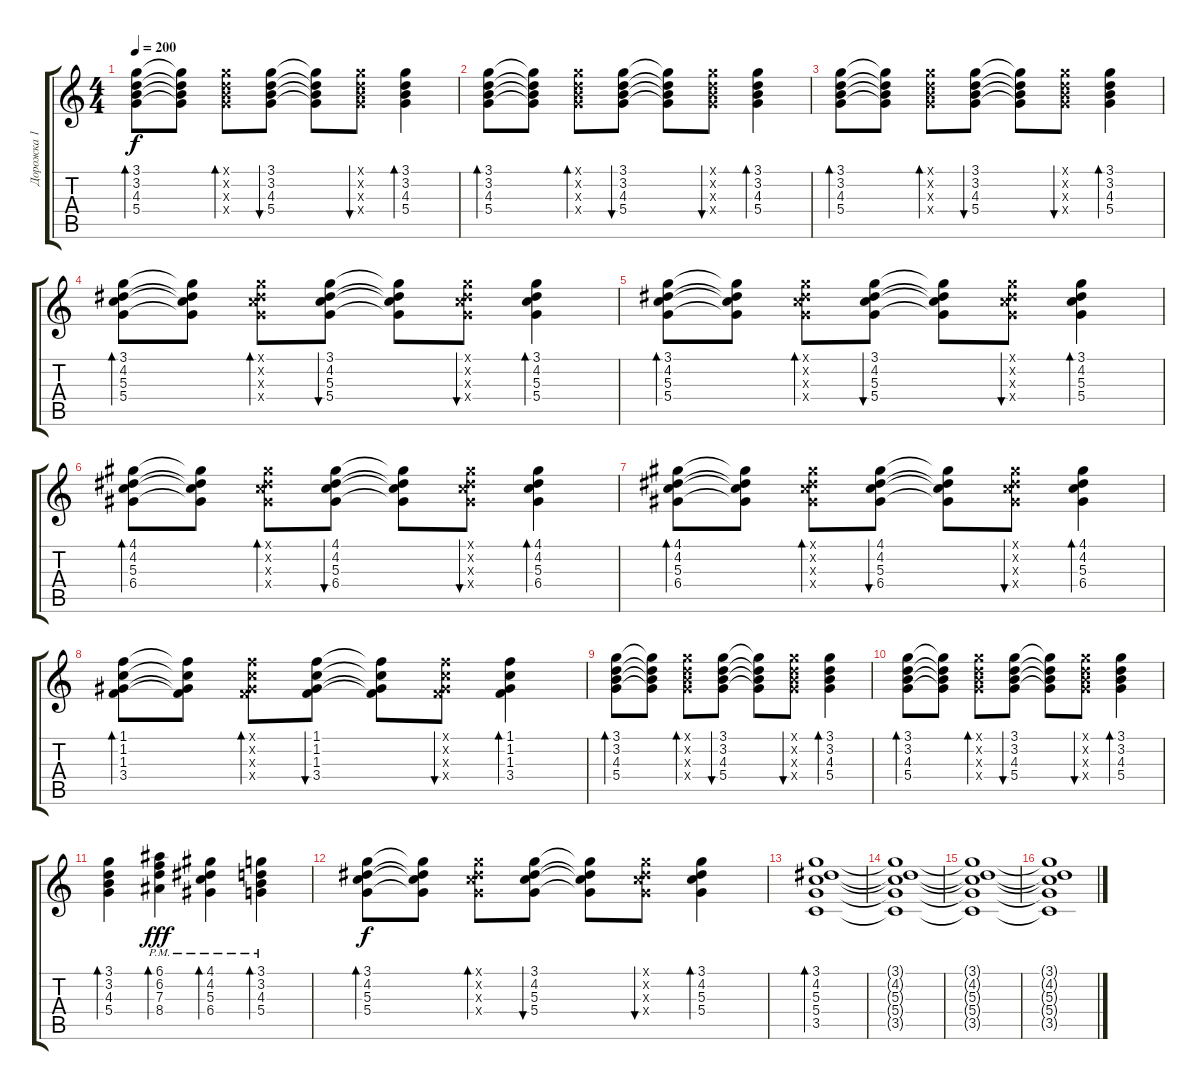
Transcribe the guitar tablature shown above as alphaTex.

\track ("Дорожка 1" "Дорожка 1") {instrument acousticguitarsteel}
\staff {score tabs}
\tuning (E4 B3 G3 D3 A2 E2) {hide}
\ts (4 4)
\tempo 200
\clef g2
\ks c
(3.1 3.2 4.3 5.4).8{bd 120 dy f} (3.1{t} 3.2{t} 4.3{t} 5.4{t}).8 (3.1{x} 3.2{x} 4.3{x} 5.4{x}).8{bd 120} (3.1 3.2 4.3 5.4).8{bu 120} (3.1{t} 3.2{t} 4.3{t} 5.4{t}).8 (3.1{x} 3.2{x} 4.3{x} 5.4{x}).8{bu 120} (3.1 3.2 4.3 5.4).4{bd 120} |
(3.1 3.2 4.3 5.4).8{bd 120} (3.1{t} 3.2{t} 4.3{t} 5.4{t}).8 (3.1{x} 3.2{x} 4.3{x} 5.4{x}).8{bd 120} (3.1 3.2 4.3 5.4).8{bu 120} (3.1{t} 3.2{t} 4.3{t} 5.4{t}).8 (3.1{x} 3.2{x} 4.3{x} 5.4{x}).8{bu 120} (3.1 3.2 4.3 5.4).4{bd 120} |
(3.1 3.2 4.3 5.4).8{bd 120} (3.1{t} 3.2{t} 4.3{t} 5.4{t}).8 (3.1{x} 3.2{x} 4.3{x} 5.4{x}).8{bd 120} (3.1 3.2 4.3 5.4).8{bu 120} (3.1{t} 3.2{t} 4.3{t} 5.4{t}).8 (3.1{x} 3.2{x} 4.3{x} 5.4{x}).8{bu 120} (3.1 3.2 4.3 5.4).4{bd 120} |
(3.1 4.2 5.3 5.4).8{bd 120} (3.1{t} 4.2{t} 5.3{t} 5.4{t}).8 (3.1{x} 4.2{x} 5.3{x} 5.4{x}).8{bd 120} (3.1 4.2 5.3 5.4).8{bu 120} (3.1{t} 4.2{t} 5.3{t} 5.4{t}).8 (3.1{x} 4.2{x} 5.3{x} 5.4{x}).8{bu 120} (3.1 4.2 5.3 5.4).4{bd 120} |
(3.1 4.2 5.3 5.4).8{bd 120} (3.1{t} 4.2{t} 5.3{t} 5.4{t}).8 (3.1{x} 4.2{x} 5.3{x} 5.4{x}).8{bd 120} (3.1 4.2 5.3 5.4).8{bu 120} (3.1{t} 4.2{t} 5.3{t} 5.4{t}).8 (3.1{x} 4.2{x} 5.3{x} 5.4{x}).8{bu 120} (3.1 4.2 5.3 5.4).4{bd 120} |
(4.1 4.2 5.3 6.4).8{bd 120} (4.1{t} 4.2{t} 5.3{t} 6.4{t}).8 (4.1{x} 4.2{x} 5.3{x} 6.4{x}).8{bd 120} (4.1 4.2 5.3 6.4).8{bu 120} (4.1{t} 4.2{t} 5.3{t} 6.4{t}).8 (4.1{x} 4.2{x} 5.3{x} 6.4{x}).8{bu 120} (4.1 4.2 5.3 6.4).4{bd 120} |
(4.1 4.2 5.3 6.4).8{bd 120} (4.1{t} 4.2{t} 5.3{t} 6.4{t}).8 (4.1{x} 4.2{x} 5.3{x} 6.4{x}).8{bd 120} (4.1 4.2 5.3 6.4).8{bu 120} (4.1{t} 4.2{t} 5.3{t} 6.4{t}).8 (4.1{x} 4.2{x} 5.3{x} 6.4{x}).8{bu 120} (4.1 4.2 5.3 6.4).4{bd 120} |
(1.1 1.2 1.3 3.4).8{bd 120} (1.1{t} 1.2{t} 1.3{t} 3.4{t}).8 (1.1{x} 1.2{x} 1.3{x} 3.4{x}).8{bd 120} (1.1 1.2 1.3 3.4).8{bu 120} (1.1{t} 1.2{t} 1.3{t} 3.4{t}).8 (1.1{x} 1.2{x} 1.3{x} 3.4{x}).8{bu 120} (1.1 1.2 1.3 3.4).4{bd 120} |
(3.1 3.2 4.3 5.4).8{bd 120} (3.1{t} 3.2{t} 4.3{t} 5.4{t}).8 (3.1{x} 3.2{x} 4.3{x} 5.4{x}).8{bd 120} (3.1 3.2 4.3 5.4).8{bu 120} (3.1{t} 3.2{t} 4.3{t} 5.4{t}).8 (3.1{x} 3.2{x} 4.3{x} 5.4{x}).8{bu 120} (3.1 3.2 4.3 5.4).4{bd 120} |
(3.1 3.2 4.3 5.4).8{bd 120} (3.1{t} 3.2{t} 4.3{t} 5.4{t}).8 (3.1{x} 3.2{x} 4.3{x} 5.4{x}).8{bd 120} (3.1 3.2 4.3 5.4).8{bu 120} (3.1{t} 3.2{t} 4.3{t} 5.4{t}).8 (3.1{x} 3.2{x} 4.3{x} 5.4{x}).8{bu 120} (3.1 3.2 4.3 5.4).4{bd 120} |
(3.1 3.2 4.3 5.4).4{bd 120} (6.1{pm} 6.2{pm} 7.3{pm} 8.4{pm}).4{bd 60 dy fff} (4.1{pm} 4.2{pm} 5.3{pm} 6.4{pm}).4{bd 60} (3.1{pm} 3.2{pm} 4.3{pm} 5.4{pm}).4{bd 60} |
(3.1 4.2 5.3 5.4).8{bd 120 dy f} (3.1{t} 4.2{t} 5.3{t} 5.4{t}).8 (3.1{x} 4.2{x} 5.3{x} 5.4{x}).8{bd 120} (3.1 4.2 5.3 5.4).8{bu 120} (3.1{t} 4.2{t} 5.3{t} 5.4{t}).8 (3.1{x} 4.2{x} 5.3{x} 5.4{x}).8{bu 120} (3.1 4.2 5.3 5.4).4{bd 120} |
(3.1 4.2 5.3 5.4 3.5).1{bd 240} |
(3.1{t} 4.2{t} 5.3{t} 5.4{t} 3.5{t}).1 |
(3.1{t} 4.2{t} 5.3{t} 5.4{t} 3.5{t}).1 |
(3.1{t} 4.2{t} 5.3{t} 5.4{t} 3.5{t}).1
